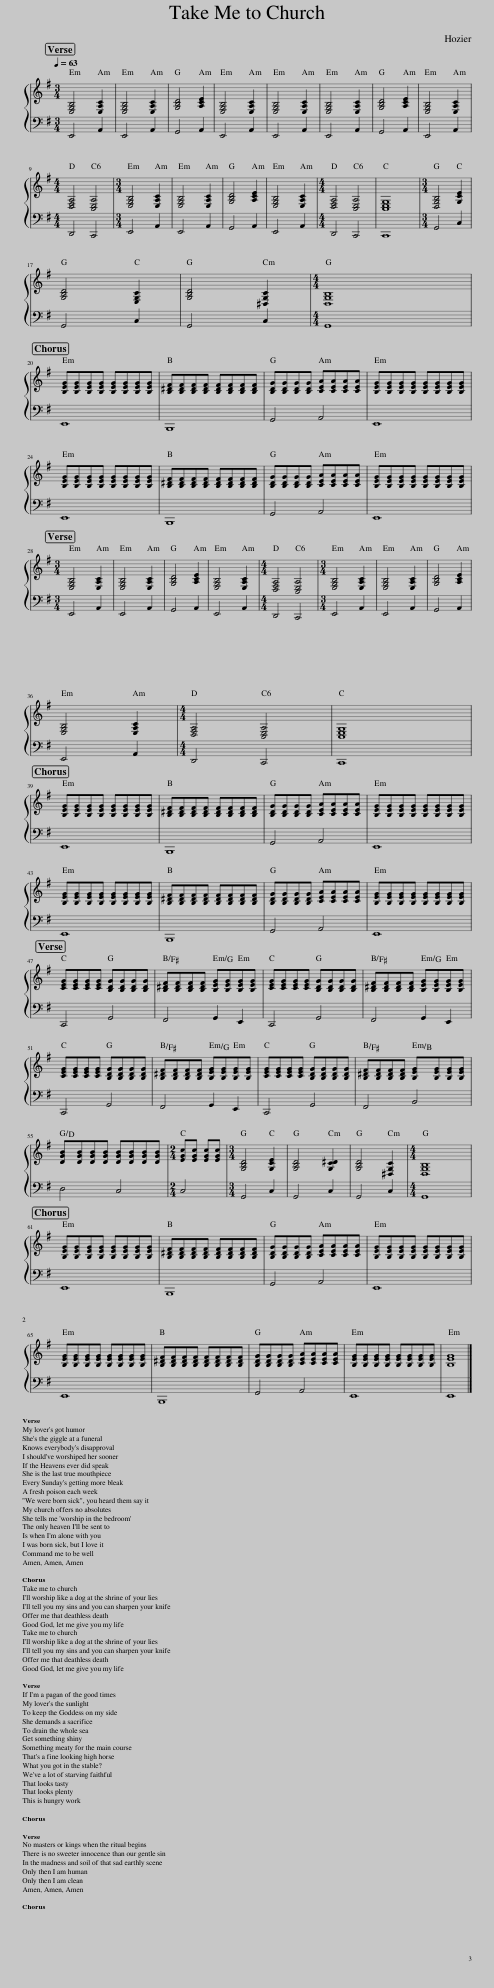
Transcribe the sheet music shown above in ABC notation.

X:1
%%score { 1 | 2 }
L:1/8
Q:1/4=63
M:3/4
I:linebreak $
K:G
V:1 treble
V:2 bass
V:1
 [E,G,B,]4 [E,A,C]2 | [E,G,B,]4 [E,A,C]2 | [G,B,D]4 [A,CE]2 | [E,G,B,]4 [E,A,C]2 | [E,G,B,]4 [E,A,C]2 | %5
 [E,G,B,]4 [E,A,C]2 | [G,B,D]4 [A,CE]2 | [E,G,B,]4 [E,A,C]2 |$[M:4/4] [D,F,A,]4 [C,E,A,]4 |[M:3/4] [E,G,B,]4 [E,A,C]2 | %10
 [E,G,B,]4 [E,A,C]2 | [G,B,D]4 [A,CE]2 | [E,G,B,]4 [E,A,C]2 |[M:4/4] [D,F,A,]4 [C,E,A,]4 | [C,E,G,]8 | %15
[M:3/4] [D,G,B,]4 [G,CE]2 |$ [G,B,D]4 [E,G,C]2 | [G,B,D]4 [^D,G,C]2 |[M:4/4] [D,G,B,]8 |$ [B,EG][B,EG][B,EG][B,EG] [B,EG][B,EG][B,EG][B,EG] | %20
 [B,^DF][B,DF][B,DF][B,DF] [B,DF][B,DF][B,DF][B,DF] | [B,DG][B,DG][B,DG][B,DG] [CEA][CEA][CEA][CEA] | [B,EG][B,EG][B,EG][B,EG] [B,EG][B,EG][B,EG][B,EG] |$ [B,EG][B,EG][B,EG][B,EG] [B,EG][B,EG][B,EG][B,EG] | [B,^DF][B,DF][B,DF][B,DF] [B,DF][B,DF][B,DF][B,DF] | %25
 [B,DG][B,DG][B,DG][B,DG] [CEA][CEA][CEA][CEA] | [B,EG][B,EG][B,EG][B,EG] [B,EG][B,EG][B,EG][B,EG] |$[M:3/4] [E,G,B,]4 [E,A,C]2 | [E,G,B,]4 [E,A,C]2 | [G,B,D]4 [A,CE]2 | %30
 [E,G,B,]4 [E,A,C]2 |[M:4/4] [D,F,A,]4 [C,E,A,]4 |[M:3/4] [E,G,B,]4 [E,A,C]2 | [E,G,B,]4 [E,A,C]2 | [G,B,D]4 [A,CE]2 |$ %35
 [E,G,B,]4 [E,A,C]2 |[M:4/4] [D,F,A,]4 [C,E,A,]4 | [C,E,G,]8 |$ [B,EG][B,EG][B,EG][B,EG] [B,EG][B,EG][B,EG][B,EG] | [B,^DF][B,DF][B,DF][B,DF] [B,DF][B,DF][B,DF][B,DF] | %40
 [B,DG][B,DG][B,DG][B,DG] [CEA][CEA][CEA][CEA] | [B,EG][B,EG][B,EG][B,EG] [B,EG][B,EG][B,EG][B,EG] |$ [B,EG][B,EG][B,EG][B,EG] [B,EG][B,EG][B,EG][B,EG] | [B,^DF][B,DF][B,DF][B,DF] [B,DF][B,DF][B,DF][B,DF] | [B,DG][B,DG][B,DG][B,DG] [CEA][CEA][CEA][CEA] | %45
 [B,EG][B,EG][B,EG][B,EG] [B,EG][B,EG][B,EG][B,EG] |$ [CEG][CEG][CEG][CEG] [B,DG][B,DG][B,DG][B,DG] | [B,^DF][B,DF][B,DF][B,DF] [B,EG][B,EG][B,EG][B,EG] | [CEG][CEG][CEG][CEG] [B,DG][B,DG][B,DG][B,DG] | [B,^DF][B,DF][B,DF][B,DF] [B,EG][B,EG][B,EG][B,EG] |$ %50
 [CEG][CEG][CEG][CEG] [B,DG][B,DG][B,DG][B,DG] | [B,^DF][B,DF][B,DF][B,DF] [B,EG][B,EG][B,EG][B,EG] | [CEG][CEG][CEG][CEG] [B,DG][B,DG][B,DG][B,DG] | [B,^DF][B,DF][B,DF][B,DF] [B,EG][B,EG][B,EG][B,EG] |$ [DGB][DGB][DGB][DGB] [DGB][DGB][DGB][DGB] | %55
[M:2/4] [EGc][EGc] [EGc][EGc] |[M:3/4] [G,B,D]4 [G,CE]2 | [G,B,D]4 [G,C^D]2 | [G,B,D]4 [^D,G,C]2 |[M:4/4] [D,G,B,]8 |$ %60
 [B,EG][B,EG][B,EG][B,EG] [B,EG][B,EG][B,EG][B,EG] | [B,^DF][B,DF][B,DF][B,DF] [B,DF][B,DF][B,DF][B,DF] | [B,DG][B,DG][B,DG][B,DG] [CEA][CEA][CEA][CEA] | [B,EG][B,EG][B,EG][B,EG] [B,EG][B,EG][B,EG][B,EG] |$ [B,EG][B,EG][B,EG][B,EG] [B,EG][B,EG][B,EG][B,EG] | %65
 [B,^DF][B,DF][B,DF][B,DF] [B,DF][B,DF][B,DF][B,DF] | [B,DG][B,DG][B,DG][B,DG] [CEA][CEA][CEA][CEA] | [B,EG][B,EG][B,EG][B,EG] [B,EG][B,EG][B,EG][B,EG] | [B,EG]8 |] %69
V:2
 E,,4 A,,2 | E,,4 A,,2 | G,,4 A,,2 | E,,4 A,,2 | E,,4 A,,2 | %5
 E,,4 A,,2 | G,,4 A,,2 | E,,4 A,,2 |$[M:4/4] D,,4 C,,4 |[M:3/4] E,,4 A,,2 | %10
 E,,4 A,,2 | G,,4 A,,2 | E,,4 A,,2 |[M:4/4] D,,4 C,,4 | C,,8 | %15
[M:3/4] G,,4 C,2 |$ G,,4 C,2 | G,,4 C,2 |[M:4/4] G,,8 |$ E,,8 | %20
 B,,,8 | G,,4 A,,4 | E,,8 |$ E,,8 | B,,,8 | %25
 G,,4 A,,4 | E,,8 |$[M:3/4] E,,4 A,,2 | E,,4 A,,2 | G,,4 A,,2 | %30
 E,,4 A,,2 |[M:4/4] D,,4 C,,4 |[M:3/4] E,,4 A,,2 | E,,4 A,,2 | G,,4 A,,2 |$ %35
 E,,4 A,,2 |[M:4/4] D,,4 C,,4 | C,,8 |$ E,,8 | B,,,8 | %40
 G,,4 A,,4 | E,,8 |$ E,,8 | B,,,8 | G,,4 A,,4 | %45
 E,,8 |$ C,,4 G,,4 | F,,4 G,,2 E,,2 | C,,4 G,,4 | F,,4 G,,2 E,,2 |$ %50
 C,,4 G,,4 | F,,4 G,,2 E,,2 | C,,4 G,,4 | F,,4 B,,4 |$ D,4 C,4 | %55
[M:2/4] C,4 |[M:3/4] G,,4 C,2 | G,,4 C,2 | G,,4 C,2 |[M:4/4] G,,8 |$ %60
 E,,8 | B,,,8 | G,,4 A,,4 | E,,8 |$ E,,8 | %65
 B,,,8 | G,,4 A,,4 | E,,8 | E,,8 |] %69
